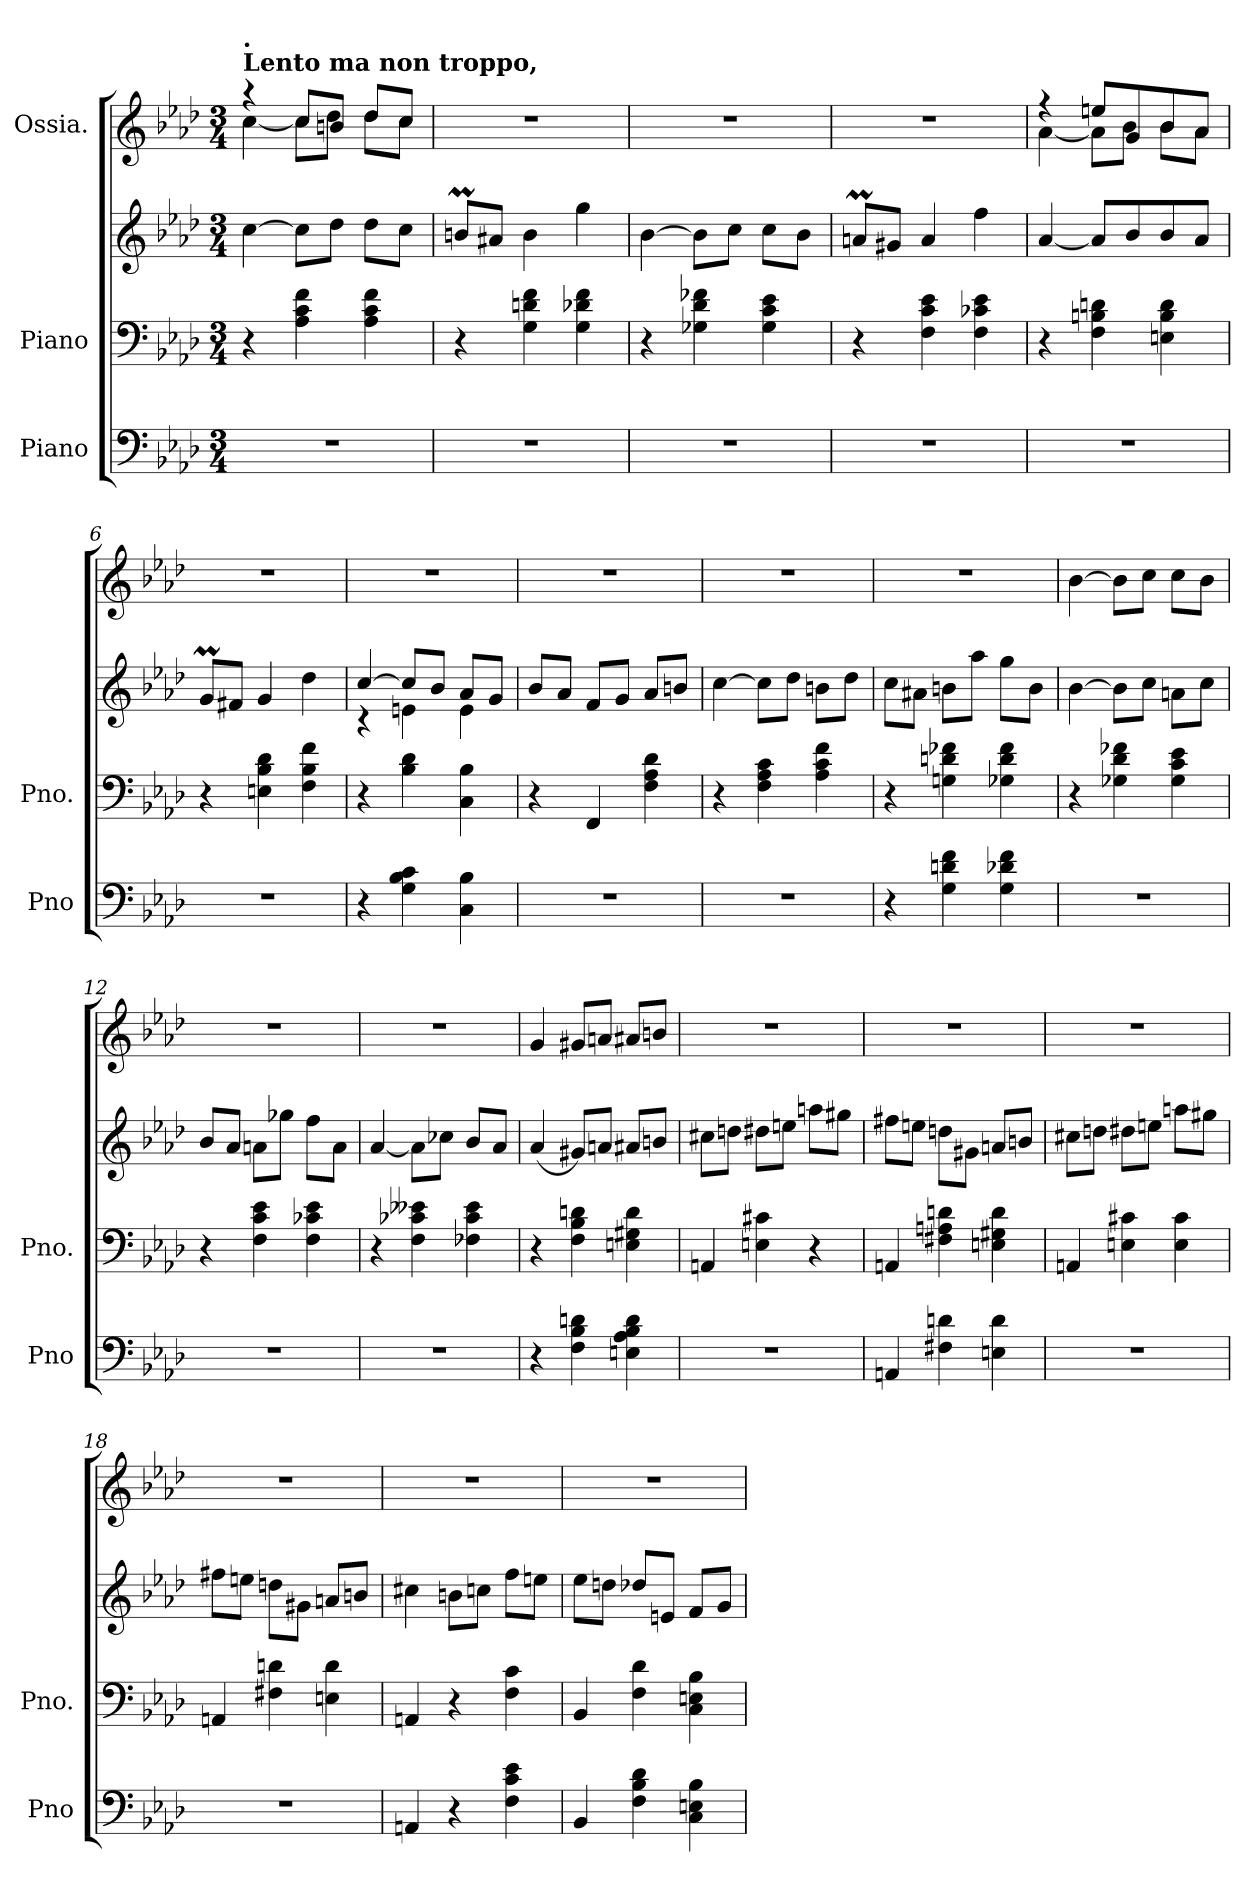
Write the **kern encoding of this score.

**kern	**kern	**kern	**kern
*part3	*part2	*part2	*part1
*staff4	*staff3	*staff2	*staff1
*I"Piano	*I"Piano	*	*I"Ossia.
*I'Pno	*I'Pno.	*	*
*clefF4	*clefF4	*clefG2	*clefG2
*k[b-e-a-d-]	*k[b-e-a-d-]	*k[b-e-a-d-]	*k[b-e-a-d-]
*M3/4	*M3/4	*M3/4	*M3/4
*MM132	*MM132	*MM132	*MM132
=1	=1	=1	=1
*	*	*	*^
!	!	!	!LO:TX:a:B:t=Lento ma non troppo,	!
!	!	!	!LO:TX:a:B:t=.	!
2.r	4r	[4cc\	4r	[4cc\
.	4A-\ 4c\ 4f\	8cc\L]	8cc/L	8cc\L]
.	.	8dd-\J	8bn/J	8dd-\J
.	4A-\ 4c\ 4f\	8dd-\L	8dd-/L	8dd-\L
.	.	8cc\J	8cc/J	8cc\J
*	*	*	*v	*v
=2	=2	=2	=2
2.r	4r	8bnm/L	2.r
.	.	8a#X/J	.
.	4G\ 4dn\ 4f\	4b\	.
.	4G\ 4d-X\ 4f\	4gg\	.
=3	=3	=3	=3
2.r	4r	[4b-\	2.r
.	4G-X\ 4d-i\ 4f-X\	8b-\L]	.
.	.	8cc\J	.
.	4G-\ 4c\ 4e-\	8cc\L	.
.	.	8b-\J	.
=4	=4	=4	=4
2.r	4r	8anm/L	2.r
.	.	8g#X/J	.
.	4F\ 4c\ 4e-\	4a/	.
.	4F\ 4c-X\ 4e-\	4ff\	.
=5	=5	=5	=5
*	*	*	*^
2.r	4r	[4a-i/	4r	[4a-\
.	4F\ 4Bn\ 4dn\	8a-/L]	8een/L	8a-\L]
.	.	8b-/	8g/	8b-\J
.	4En\ 4B\ 4d\	8b-/	8b-/	8b-\L
.	.	8a-/J	8a-/J	8a-\J
*	*	*	*v	*v
=6	=6	=6	=6
2.r	4r	8gm/L	2.r
.	.	8f#X/J	.
.	4En\ 4B-\ 4d-\	4g/	.
.	4F\ 4B-\ 4f\	4dd-\	.
!!LO:LB:g=z
=7	=7	=7	=7
*	*	*^	*
4r	4r	[4cc/	4r	2.r
4G\ 4B-\ 4c\	4B-\ 4d-\	8cc/L]	4en\	.
.	.	8b-/J	.	.
4C\ 4B-\	4C\ 4B-\	8a-/L	4e\	.
.	.	8g/J	.	.
*	*	*v	*v	*
=8	=8	=8	=8
2.r	4r	8b-/L	2.r
.	.	8a-/J	.
.	4FF/	8f/L	.
.	.	8g/J	.
.	4F\ 4A-\ 4d-\	8a-/L	.
.	.	8bn/J	.
=9	=9	=9	=9
2.r	4r	[4cc\	2.r
.	4F\ 4A-\ 4c\	8cc\L]	.
.	.	8dd-\J	.
.	4A-\ 4c\ 4f\	8bn\L	.
.	.	8dd-\J	.
=10	=10	=10	=10
4r	4r	8cc\L	2.r
.	.	8a#X\J	.
4G\ 4dn\ 4f\	4Gn\ 4dn\ 4f-X\	8bn\L	.
.	.	8aa-\J	.
4G\ 4d-X\ 4f\	4G-X\ 4d\ 4f-\	8gg\L	.
.	.	8bj\J	.
=11	=11	=11	=11
2.r	4r	[4b-j\	[4b-\
.	4G-Xj\ 4d-j\ 4f-Xj\	8b-j\L]	8b-\L]
.	.	8ccj\J	8cc\J
.	4G-j\ 4cj\ 4e-j\	8anj\L	8cc\L
.	.	8ccj\J	8b-\J
!!LO:PB:g=z
=12	=12	=12	=12
2.r	4r	8b-j/L	2.r
.	.	8a-j/J	.
.	4F\ 4c\ 4e-\	8an\L	.
.	.	8gg-X\J	.
.	4F\ 4c-X\ 4e-\	8ff\L	.
.	.	8a\J	.
=13	=13	=13	=13
2.r	4r	[4a-/	2.r
.	4F\ 4c-X\ 4e--X\	8a-\L]	.
.	.	8cc-X\J	.
.	4F-X\ 4c-\ 4e--\	8b-/L	.
.	.	8a-/J	.
=14	=14	=14	=14
4r	4r	[4a-/	4g/
4F\ 4B-\ 4dn\	4F\ 4B-\ 4dn\	8g#X/L]	8g#X/L
.	.	8an/J	8an/J
4En\ 4A-\ 4B-\ 4d\	4En\ 4G#X\ 4d\	8a#X/L	8a#X/L
.	.	8bn/J	8bn/J
=15	=15	=15	=15
2.r	4AAn/	8cc#X\L	2.r
.	.	8ddn\J	.
.	4En\ 4c#X\	8dd#X\L	.
.	.	8een\J	.
.	4r	8aan\L	.
.	.	8gg#X\J	.
!!LO:LB:g=z
=16	=16	=16	=16
4AAn/	4AAn/	8ff#X\L	2.r
.	.	8een\J	.
4F#X\ 4dn\	4F#X\ 4An\ 4dn\	8ddn\L	.
.	.	8g#X\J	.
4En\ 4d\	4En\ 4G#X\ 4d\	8an/L	.
.	.	8bn/J	.
=17	=17	=17	=17
2.r	4AAn/	8cc#X\L	2.r
.	.	8ddn\J	.
.	4En\ 4c#X\	8dd#X\L	.
.	.	8een\J	.
.	4E\ 4c#\	8aan\L	.
.	.	8gg#X\J	.
=18	=18	=18	=18
2.r	4AAn/	8ff#X\L	2.r
.	.	8een\J	.
.	4F#X\ 4dn\	8ddn\L	.
.	.	8g#X\J	.
.	4En\ 4d\	8an/L	.
.	.	8bn/J	.
=19	=19	=19	=19
4AAn/	4AAn/	4cc#X\	2.r
4r	4r	8bn\L	.
.	.	8ccn\J	.
4F\ 4c\ 4e-\	4F\ 4c\	8ff\L	.
.	.	8een\J	.
!!LO:LB:g=z
=20	=20	=20	=20
4BB-/	4BB-/	8ee-\L	2.r
.	.	8ddn\J	.
4F\ 4B-\ 4d-\	4F\ 4d-\	8dd-X/L	.
.	.	8en/J	.
4C\ 4En\ 4B-\	4C\ 4En\ 4B-\	8f/L	.
.	.	8g/J	.
=	=	=	=
*-	*-	*-	*-
